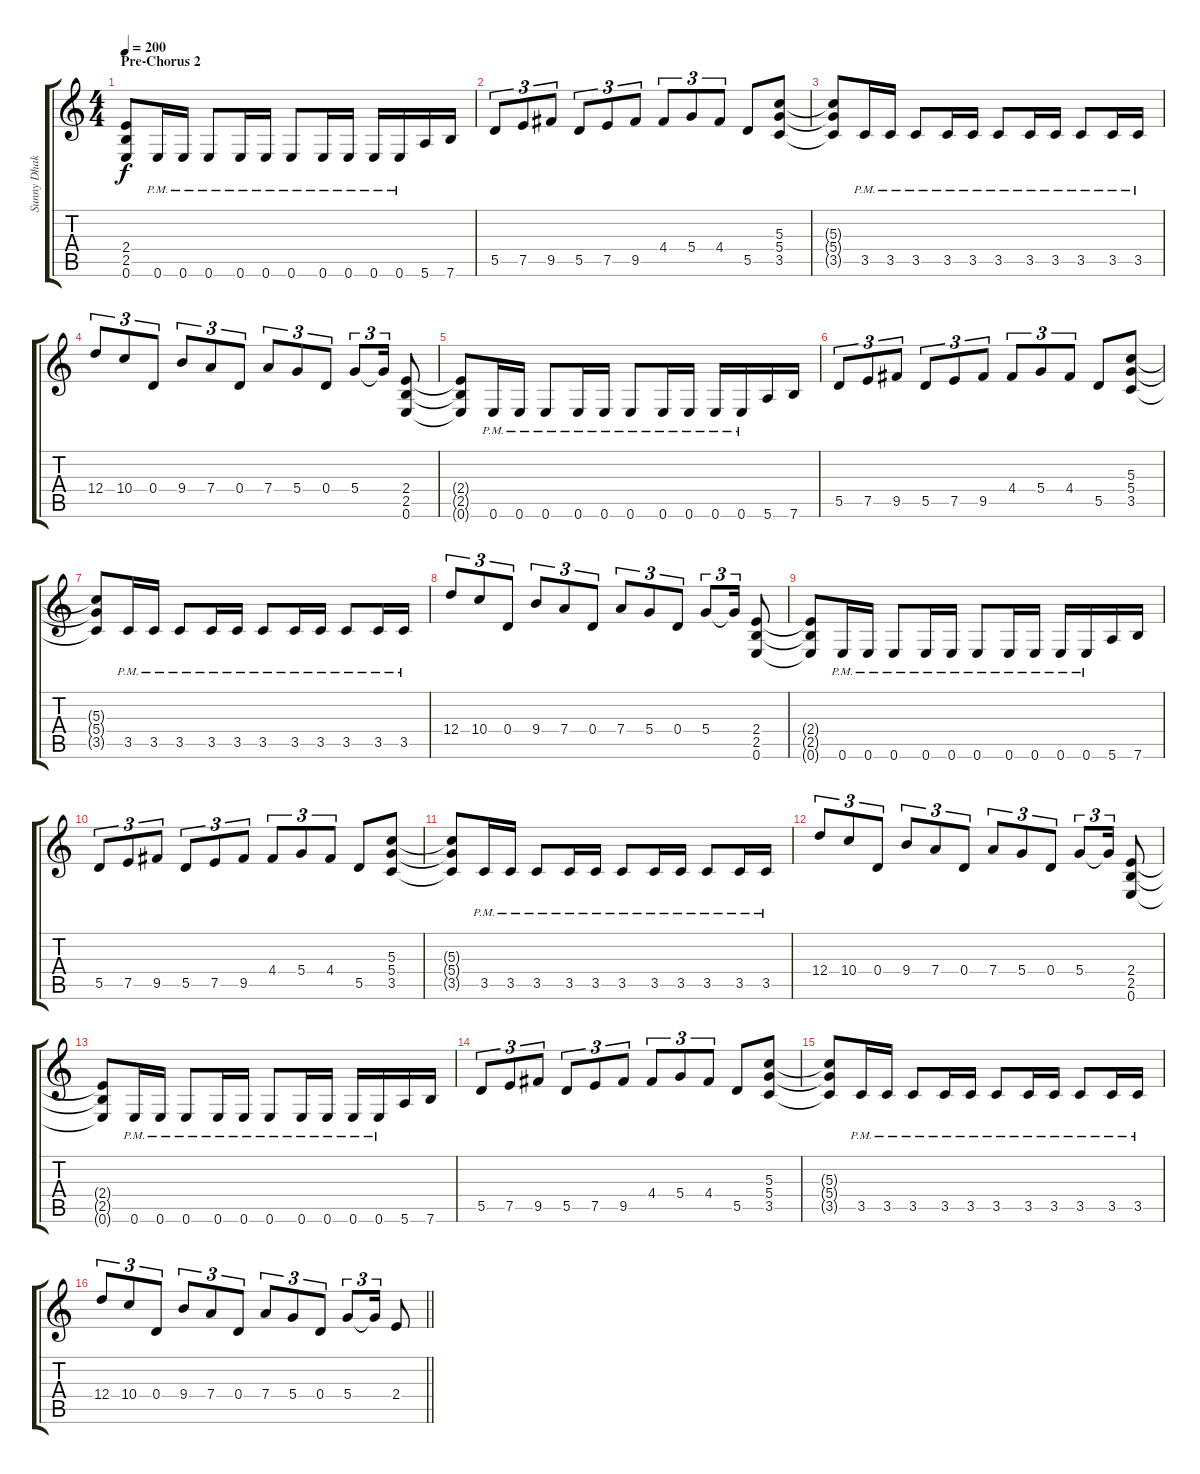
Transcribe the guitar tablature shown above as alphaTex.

\track ("Sunny Dhak" "Sunny Dhak") {instrument distortionguitar}
\staff {score tabs}
\tuning (E4 B3 G3 D3 A2 E2) {hide}
\ts (4 4)
\section ("" "Pre-Chorus 2")
\tempo 200
\clef g2
\ks c
(2.4{t} 2.5{t} 0.6{t}).8{dy f} 0.6{pm}.16 0.6{pm}.16 0.6{pm}.8 0.6{pm}.16 0.6{pm}.16 0.6{pm}.8 0.6{pm}.16 0.6{pm}.16 0.6{pm}.16 0.6{pm}.16 5.6.16 7.6.16 |
5.5.8{tu (3 2)} 7.5.8{tu (3 2)} 9.5.8{tu (3 2)} 5.5.8{tu (3 2)} 7.5.8{tu (3 2)} 9.5.8{tu (3 2)} 4.4.8{tu (3 2)} 5.4.8{tu (3 2)} 4.4.8{tu (3 2)} 5.5.8 (5.3 5.4 3.5).8 |
(5.3{t} 5.4{t} 3.5{t}).8 3.5{pm}.16 3.5{pm}.16 3.5{pm}.8 3.5{pm}.16 3.5{pm}.16 3.5{pm}.8 3.5{pm}.16 3.5{pm}.16 3.5{pm}.8 3.5{pm}.16 3.5{pm}.16 |
12.4.8{tu (3 2)} 10.4.8{tu (3 2)} 0.4.8{tu (3 2)} 9.4.8{tu (3 2)} 7.4.8{tu (3 2)} 0.4.8{tu (3 2)} 7.4.8{tu (3 2)} 5.4.8{tu (3 2)} 0.4.8{tu (3 2)} 5.4.8{tu (3 2)} 5.4{t}.16{tu (3 2)} (2.4 2.5 0.6).8 |
(2.4{t} 2.5{t} 0.6{t}).8 0.6{pm}.16 0.6{pm}.16 0.6{pm}.8 0.6{pm}.16 0.6{pm}.16 0.6{pm}.8 0.6{pm}.16 0.6{pm}.16 0.6{pm}.16 0.6{pm}.16 5.6.16 7.6.16 |
5.5.8{tu (3 2)} 7.5.8{tu (3 2)} 9.5.8{tu (3 2)} 5.5.8{tu (3 2)} 7.5.8{tu (3 2)} 9.5.8{tu (3 2)} 4.4.8{tu (3 2)} 5.4.8{tu (3 2)} 4.4.8{tu (3 2)} 5.5.8 (5.3 5.4 3.5).8 |
(5.3{t} 5.4{t} 3.5{t}).8 3.5{pm}.16 3.5{pm}.16 3.5{pm}.8 3.5{pm}.16 3.5{pm}.16 3.5{pm}.8 3.5{pm}.16 3.5{pm}.16 3.5{pm}.8 3.5{pm}.16 3.5{pm}.16 |
12.4.8{tu (3 2)} 10.4.8{tu (3 2)} 0.4.8{tu (3 2)} 9.4.8{tu (3 2)} 7.4.8{tu (3 2)} 0.4.8{tu (3 2)} 7.4.8{tu (3 2)} 5.4.8{tu (3 2)} 0.4.8{tu (3 2)} 5.4.8{tu (3 2)} 5.4{t}.16{tu (3 2)} (2.4 2.5 0.6).8 |
(2.4{t} 2.5{t} 0.6{t}).8 0.6{pm}.16 0.6{pm}.16 0.6{pm}.8 0.6{pm}.16 0.6{pm}.16 0.6{pm}.8 0.6{pm}.16 0.6{pm}.16 0.6{pm}.16 0.6{pm}.16 5.6.16 7.6.16 |
5.5.8{tu (3 2)} 7.5.8{tu (3 2)} 9.5.8{tu (3 2)} 5.5.8{tu (3 2)} 7.5.8{tu (3 2)} 9.5.8{tu (3 2)} 4.4.8{tu (3 2)} 5.4.8{tu (3 2)} 4.4.8{tu (3 2)} 5.5.8 (5.3 5.4 3.5).8 |
(5.3{t} 5.4{t} 3.5{t}).8 3.5{pm}.16 3.5{pm}.16 3.5{pm}.8 3.5{pm}.16 3.5{pm}.16 3.5{pm}.8 3.5{pm}.16 3.5{pm}.16 3.5{pm}.8 3.5{pm}.16 3.5{pm}.16 |
12.4.8{tu (3 2)} 10.4.8{tu (3 2)} 0.4.8{tu (3 2)} 9.4.8{tu (3 2)} 7.4.8{tu (3 2)} 0.4.8{tu (3 2)} 7.4.8{tu (3 2)} 5.4.8{tu (3 2)} 0.4.8{tu (3 2)} 5.4.8{tu (3 2)} 5.4{t}.16{tu (3 2)} (2.4 2.5 0.6).8 |
(2.4{t} 2.5{t} 0.6{t}).8 0.6{pm}.16 0.6{pm}.16 0.6{pm}.8 0.6{pm}.16 0.6{pm}.16 0.6{pm}.8 0.6{pm}.16 0.6{pm}.16 0.6{pm}.16 0.6{pm}.16 5.6.16 7.6.16 |
5.5.8{tu (3 2)} 7.5.8{tu (3 2)} 9.5.8{tu (3 2)} 5.5.8{tu (3 2)} 7.5.8{tu (3 2)} 9.5.8{tu (3 2)} 4.4.8{tu (3 2)} 5.4.8{tu (3 2)} 4.4.8{tu (3 2)} 5.5.8 (5.3 5.4 3.5).8 |
(5.3{t} 5.4{t} 3.5{t}).8 3.5{pm}.16 3.5{pm}.16 3.5{pm}.8 3.5{pm}.16 3.5{pm}.16 3.5{pm}.8 3.5{pm}.16 3.5{pm}.16 3.5{pm}.8 3.5{pm}.16 3.5{pm}.16 |
\barLineRight lightlight
12.4.8{tu (3 2)} 10.4.8{tu (3 2)} 0.4.8{tu (3 2)} 9.4.8{tu (3 2)} 7.4.8{tu (3 2)} 0.4.8{tu (3 2)} 7.4.8{tu (3 2)} 5.4.8{tu (3 2)} 0.4.8{tu (3 2)} 5.4.8{tu (3 2)} 5.4{t}.16{tu (3 2)} 2.4.8
